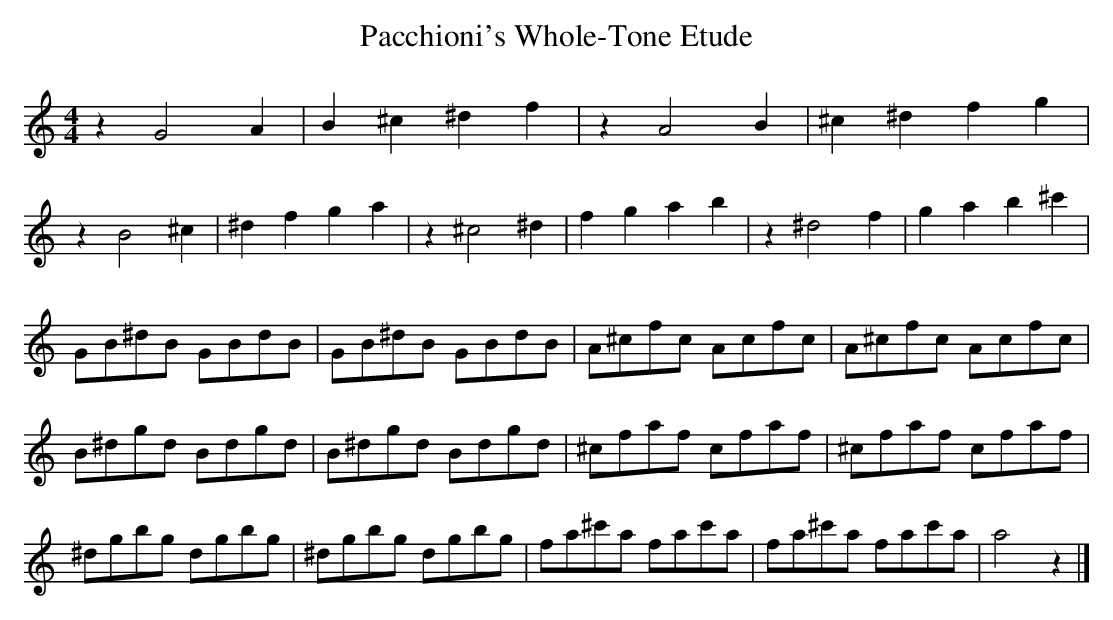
X:1
T:Pacchioni's Whole-Tone Etude
M:4/4
L:1/8
K:C
z2  G4  A2| B2 ^c2 ^d2  f2 | \
z2  A4  B2|^c2 ^d2  f2  g2 |
z2  B4 ^c2|^d2  f2  g2  a2 | \
z2 ^c4 ^d2| f2  g2  a2  b2 | \
z2 ^d4  f2| g2  a2  b2 ^c'2|
 GB^dB  GBdB | GB^dB  GBdB | \
 A^cfc  Acfc | A^cfc  Acfc |
 B^dgd  Bdgd | B^dgd  Bdgd | \
^cfaf   cfaf |^cfaf   cfaf |
^dgbg   dgbg |^dgbg   dgbg | \
 fa^c'a fac'a| fa^c'a fac'a|a4 z2|]

Because the diatonic pitch set has an asymmetric pattern, you can always
tell where the tonal centre goes if you transpose it.  A relative pitch
set and a tonal centre together make up a MODE (sort of - see later, in
the section on melodic contours).  Only four of the seven notes in the
relative pitch set are often used as a tonal centre for a mode used in
Scottish music; in the white-note absolute pitch set, these are C, D, G
and A (do, re, so and la).  Two more (E and F, or mi and fa) are not
often used to base modes on, but their modes are worth knowing about to
build a clear and simple system describing the whole Scottish repertoire.

The names given to these modes in Western music theory are about 1000 years
old and make no sense at all.  They are named after places in Greece; this
is because ancient Greek music theorists had an idea (mostly wrong) that
each part of the country had its own special mode.  The mediaeval European
theorists then confused things even further; they thought they were writing
about the same modes as the ancient Greeks but systematically misinterpreted
what the Greek theory said.  After 1000 years it's a bit too late to think
about changing this, so I'm going with the flow.


2. The Major Mode
== ==============

The commonest mode in all the traditional musics of the British Isles is
the MAJOR mode ("ionian" to the mediaeval theorists, "chargah" in Turkish
music theory, "mahur" in Persian, "bilaval" in the music of North India,
"sankarabharana" in Carnatic music).  In this scale the "1" pitch (C in
the white-note scale) is the home note.

One common way of describing a scale is by the sequence of intervals that
occur in it as you ascend it for an octave; in the major scale, this sequence
is tone-tone-semitone-tone-tone-tone-semitone, or TTS TTTS in the abbreviated
form I'll use from now on.  Using the sol-fa "do re mi" system, it's sometimes
called the "do-mode" and goes like this:
